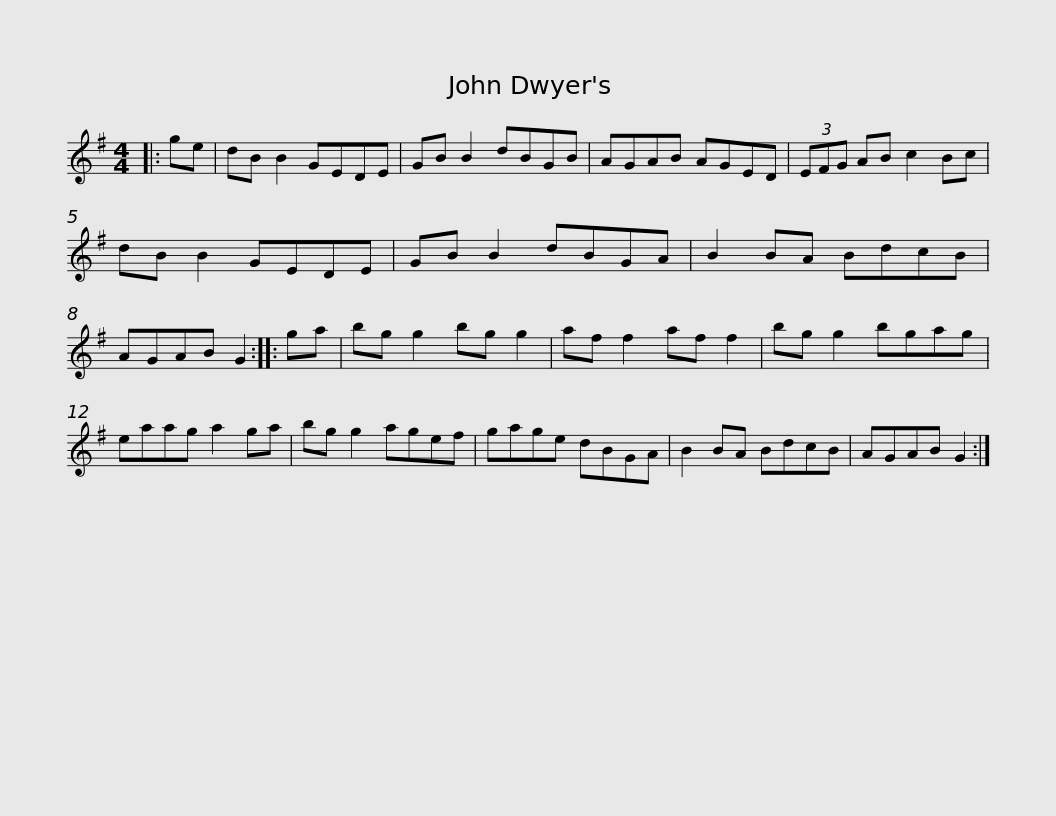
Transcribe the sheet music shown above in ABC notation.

X:1
L:1/8
M:4/4
I:linebreak $
K:G
V:1 treble
V:1
|: ge | dB B2 GEDE | GB B2 dBGB | AGAB AGED | (3EFG AB c2 Bc | %5
 dB B2 GEDE |$ GB B2 dBGA | B2 BA BdcB | AGAB G2 :: ga | %10
 bg g2 bg g2 | af f2 af f2 | bg g2 bgag |$ eaag a2 ga | bg g2 agef | %15
 gage dBGA | B2 BA BdcB | AGAB G2 :| %18
